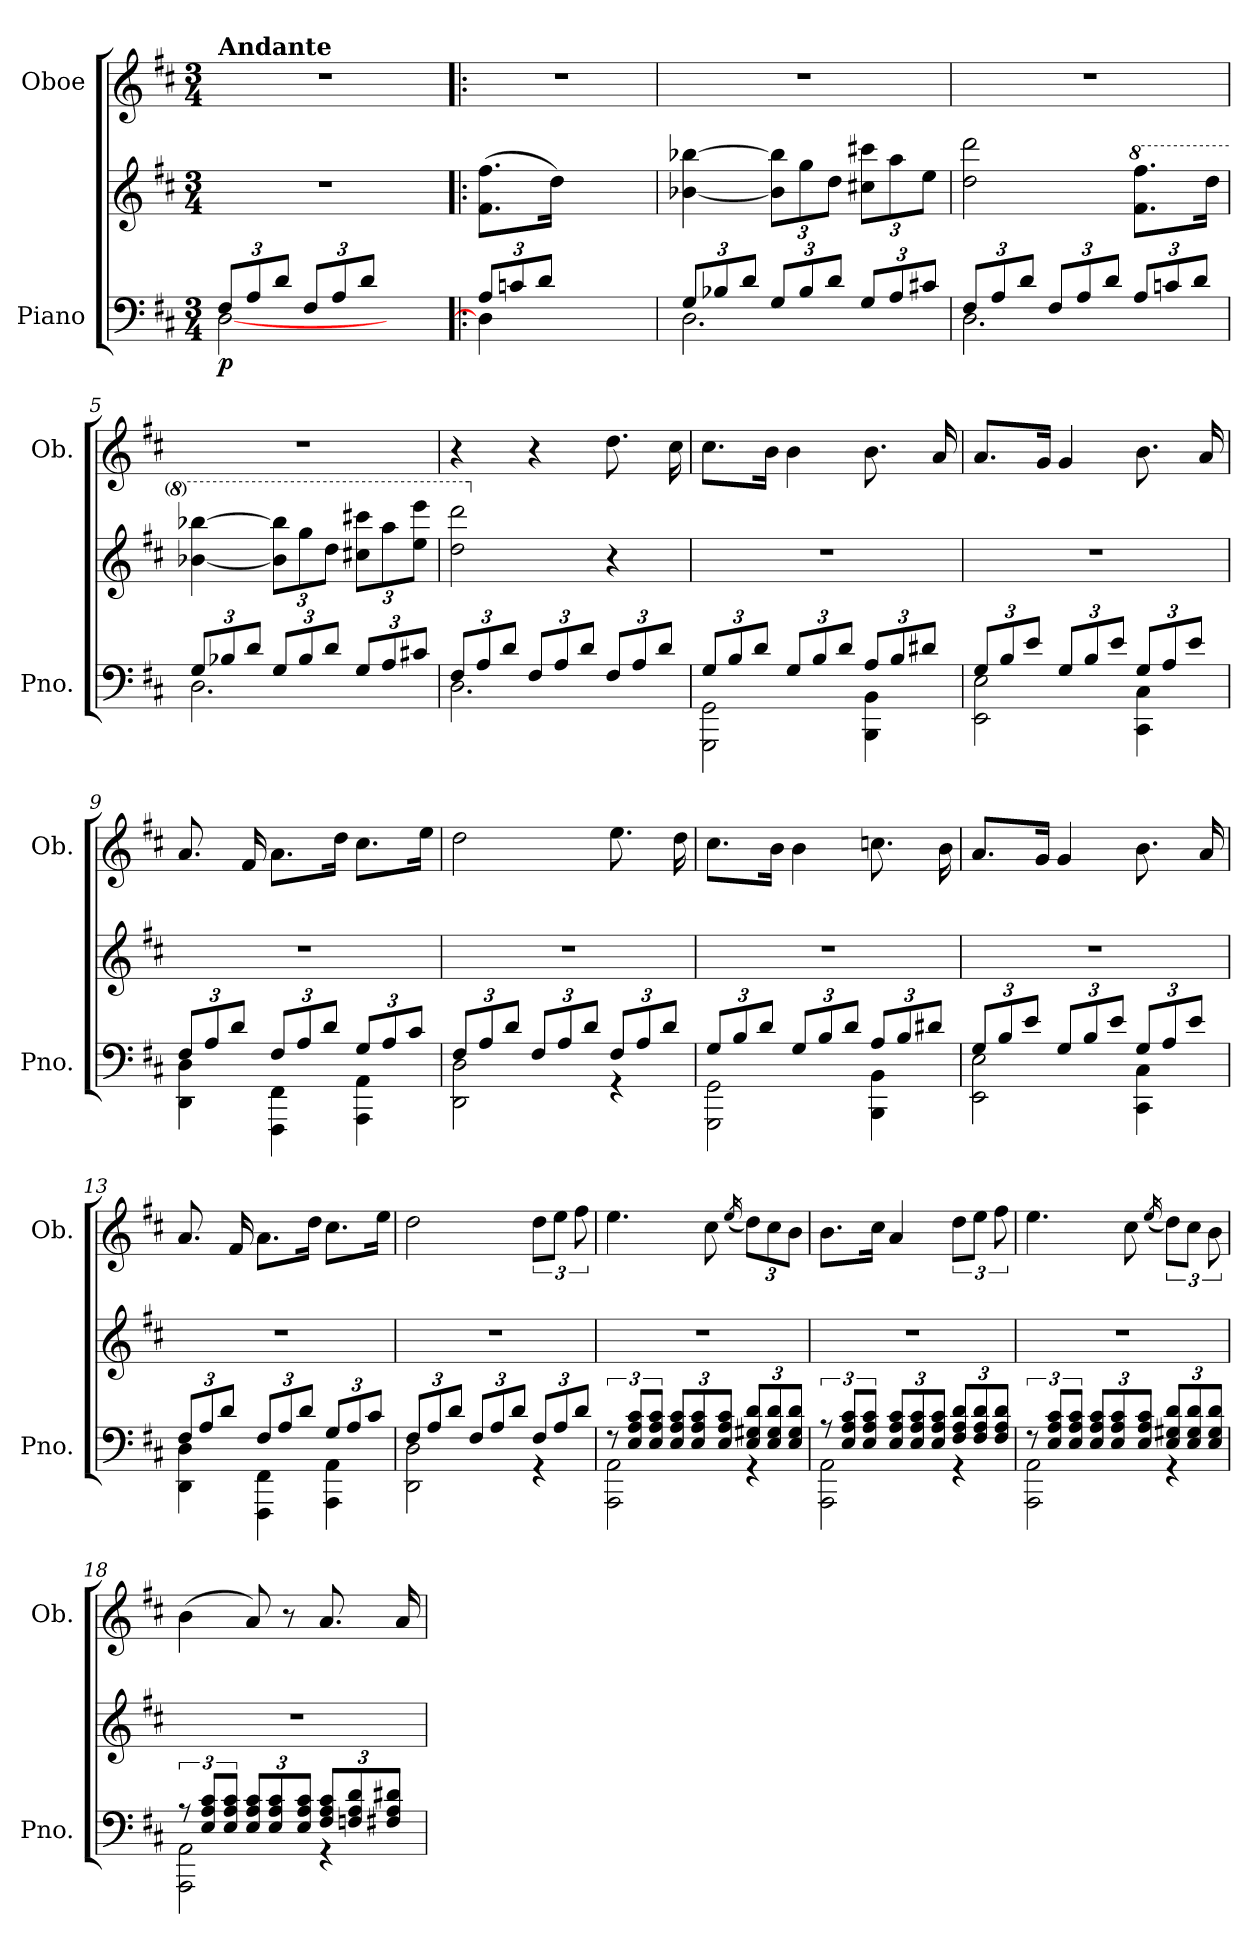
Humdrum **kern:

**kern	**kern	**dynam	**kern
*part2	*part2	*part2	*part1
*staff3	*staff2	*staff2/3	*staff1
*I"Piano	*	*	*I"Oboe
*I'Pno.	*	*	*I'Ob.
*clefF4	*clefG2	*	*clefG2
*k[f#c#]	*k[f#c#]	*	*k[f#c#]
*M3/4	*M3/4	*	*M3/4
*Xbrackettup	*	*	*
=1	=1	=1	=1
*^	*	*	*
!	!	!	!	!LO:TX:a:B:t=Andante
!	!	!	!LO:DY:b=2	!
12F#/L	[2D\	2.r	p	2.r
12A/	.	.	.	.
12d/J	.	.	.	.
12F#/L	.	.	.	.
12A/	.	.	.	.
12d/J	.	.	.	.
4ryy	4ryy	.	.	.
=2!|:	=2!|:	=2!|:	=2!|:	=2!|:
12A/L	4D\]	(>8.f#\ 8.ff#\L	.	2.r
12cn/	.	.	.	.
12d/J	.	.	.	.
.	.	16dd\Jk)	.	.
2ryy	2ryy	2ryy	.	.
=3	=3	=3	=3	=3
12G/L	2.D\	[4b-X\ [4bb-X\	.	2.r
12B-X/	.	.	.	.
12d/J	.	.	.	.
*	*	*Xbrackettup	*	*
12G/L	.	12b-\] 12bb-\]L	.	.
12B-/	.	12gg\	.	.
12d/J	.	12dd\J	.	.
12G/L	.	12cc#X\ 12ccc#X\L	.	.
12A/	.	12aa\	.	.
12c#X/J	.	12ee\J	.	.
=4	=4	=4	=4	=4
12F#/L	2.D\	2dd\ 2ddd\	.	2.r
12A/	.	.	.	.
12d/J	.	.	.	.
12F#/L	.	.	.	.
12A/	.	.	.	.
12d/J	.	.	.	.
*	*	*8va	*	*
12A/L	.	8.ff#\ 8.fff#\L	.	.
12cn/	.	.	.	.
12d/J	.	.	.	.
.	.	16ddd\Jk	.	.
!!LO:LB:g=z
=5	=5	=5	=5	=5
12G/L	2.D\	[4bb-X\ [4bbb-X\	.	2.r
12B-X/	.	.	.	.
12d/J	.	.	.	.
12G/L	.	12bb-\] 12bbb-\]L	.	.
12B-/	.	12ggg\	.	.
12d/J	.	12ddd\J	.	.
12G/L	.	12ccc#X\ 12cccc#X\L	.	.
12A/	.	12aaa\	.	.
12c#X/J	.	12eee\ 12eeee\J	.	.
=6	=6	=6	=6	=6
12F#/L	2.D\	2ddd\ 2dddd\	.	4r
12A/	.	.	.	.
12d/J	.	.	.	.
12F#/L	.	.	.	4r
12A/	.	.	.	.
12d/J	.	.	.	.
*	*	*X8va	*	*
12F#/L	.	4r	.	8.dd\
12A/	.	.	.	.
12d/J	.	.	.	.
.	.	.	.	16cc#\
=7	=7	=7	=7	=7
12G/L	2GGG\ 2GG\	2.r	.	8.cc#\L
12B/	.	.	.	.
12d/J	.	.	.	.
.	.	.	.	16b\Jk
12G/L	.	.	.	4b\
12B/	.	.	.	.
12d/J	.	.	.	.
12A/L	4BBB\ 4BB\	.	.	8.b\
12B/	.	.	.	.
12d#X/J	.	.	.	.
.	.	.	.	16a/
!!LO:LB:g=z
=8	=8	=8	=8	=8
12G/L	2EE\ 2E\	2.r	.	8.a/L
12B/	.	.	.	.
12e/J	.	.	.	.
.	.	.	.	16g/Jk
12G/L	.	.	.	4g/
12B/	.	.	.	.
12e/J	.	.	.	.
12G/L	4CC#\ 4C#\	.	.	8.b\
12A/	.	.	.	.
12e/J	.	.	.	.
.	.	.	.	16a/
=9	=9	=9	=9	=9
12F#/L	4DD\ 4D\	2.r	.	8.a/
12A/	.	.	.	.
12d/J	.	.	.	.
.	.	.	.	16f#/
12F#/L	4FFF#\ 4FF#\	.	.	8.a\L
12A/	.	.	.	.
12d/J	.	.	.	.
.	.	.	.	16dd\Jk
12G/L	4AAA\ 4AA\	.	.	8.cc#\L
12A/	.	.	.	.
12c#/J	.	.	.	.
.	.	.	.	16ee\Jk
=10	=10	=10	=10	=10
12F#/L	2DD\ 2D\	2.r	.	2dd\
12A/	.	.	.	.
12d/J	.	.	.	.
12F#/L	.	.	.	.
12A/	.	.	.	.
12d/J	.	.	.	.
12F#/L	4rGG	.	.	8.ee\
12A/	.	.	.	.
12d/J	.	.	.	.
.	.	.	.	16dd\
!!LO:PB:g=z
=11	=11	=11	=11	=11
12G/L	2GGG\ 2GG\	2.r	.	8.cc#\L
12B/	.	.	.	.
12d/J	.	.	.	.
.	.	.	.	16b\Jk
12G/L	.	.	.	4b\
12B/	.	.	.	.
12d/J	.	.	.	.
12A/L	4BBB\ 4BB\	.	.	8.ccn\
12B/	.	.	.	.
12d#X/J	.	.	.	.
.	.	.	.	16b\
=12	=12	=12	=12	=12
12G/L	2EE\ 2E\	2.r	.	8.a/L
12B/	.	.	.	.
12e/J	.	.	.	.
.	.	.	.	16g/Jk
12G/L	.	.	.	4g/
12B/	.	.	.	.
12e/J	.	.	.	.
12G/L	4CC#\ 4C#\	.	.	8.b\
12A/	.	.	.	.
12e/J	.	.	.	.
.	.	.	.	16a/
=13	=13	=13	=13	=13
12F#/L	4DD\ 4D\	2.r	.	8.a/
12A/	.	.	.	.
12d/J	.	.	.	.
.	.	.	.	16f#/
12F#/L	4FFF#\ 4FF#\	.	.	8.a\L
12A/	.	.	.	.
12d/J	.	.	.	.
.	.	.	.	16dd\Jk
12G/L	4AAA\ 4AA\	.	.	8.cc#\L
12A/	.	.	.	.
12c#/J	.	.	.	.
.	.	.	.	16ee\Jk
!!LO:LB:g=z
=14	=14	=14	=14	=14
12F#/L	2DD\ 2D\	2.r	.	2dd\
12A/	.	.	.	.
12d/J	.	.	.	.
12F#/L	.	.	.	.
12A/	.	.	.	.
12d/J	.	.	.	.
12F#/L	4rGG	.	.	12dd\L
12A/	.	.	.	12ee\J
12d/J	.	.	.	12ff#\
=15	=15	=15	=15	=15
*brackettup	*	*	*	*
12r	2AAA\ 2AA\	2.r	.	4.ee\
12E/ 12A/ 12c#/L	.	.	.	.
12E/ 12A/ 12c#/J	.	.	.	.
*Xbrackettup	*	*	*	*
12E/ 12A/ 12c#/L	.	.	.	.
12E/ 12A/ 12c#/	.	.	.	.
.	.	.	.	8cc#\
12E/ 12A/ 12c#/J	.	.	.	.
.	.	.	.	(<16qee/
*	*	*	*	*Xbrackettup
12E/ 12G#X/ 12d/L	4r	.	.	12dd\L)
12E/ 12G#/ 12d/	.	.	.	12cc#\
12E/ 12G#/ 12d/J	.	.	.	12b\J
=16	=16	=16	=16	=16
*brackettup	*	*	*	*
12r	2AAA\ 2AA\	2.r	.	8.b\L
12E/ 12A/ 12c#/L	.	.	.	.
12E/ 12A/ 12c#/J	.	.	.	.
.	.	.	.	16cc#\Jk
*Xbrackettup	*	*	*	*
12E/ 12A/ 12c#/L	.	.	.	4a/
12E/ 12A/ 12c#/	.	.	.	.
12E/ 12A/ 12c#/J	.	.	.	.
*	*	*	*	*brackettup
12F#/ 12A/ 12d/L	4r	.	.	12dd\L
12F#/ 12A/ 12d/	.	.	.	12ee\J
12F#/ 12A/ 12d/J	.	.	.	12ff#\
!!LO:LB:g=z
=17	=17	=17	=17	=17
*brackettup	*	*	*	*
12r	2AAA\ 2AA\	2.r	.	4.ee\
12E/ 12A/ 12c#/L	.	.	.	.
12E/ 12A/ 12c#/J	.	.	.	.
*Xbrackettup	*	*	*	*
12E/ 12A/ 12c#/L	.	.	.	.
12E/ 12A/ 12c#/	.	.	.	.
.	.	.	.	8cc#\
12E/ 12A/ 12c#/J	.	.	.	.
.	.	.	.	(<16qee/
12E/ 12G#X/ 12d/L	4r	.	.	12dd\L)
12E/ 12G#/ 12d/	.	.	.	12cc#\J
12E/ 12G#/ 12d/J	.	.	.	12b\
=18	=18	=18	=18	=18
*brackettup	*	*	*	*
12r	2AAA\ 2AA\	2.r	.	(>4b\
12E/ 12A/ 12c#/L	.	.	.	.
12E/ 12A/ 12c#/J	.	.	.	.
*Xbrackettup	*	*	*	*
12E/ 12A/ 12c#/L	.	.	.	8a/)
12E/ 12A/ 12c#/	.	.	.	.
.	.	.	.	8r
12E/ 12A/ 12c#/J	.	.	.	.
12F#/ 12A/ 12c#/L	4r	.	.	8.a/
12Fn/ 12A/ 12d/	.	.	.	.
12F#X/ 12A/ 12d#X/J	.	.	.	.
.	.	.	.	16a/
*v	*v	*	*	*
=	=	=	=
*-	*-	*-	*-
